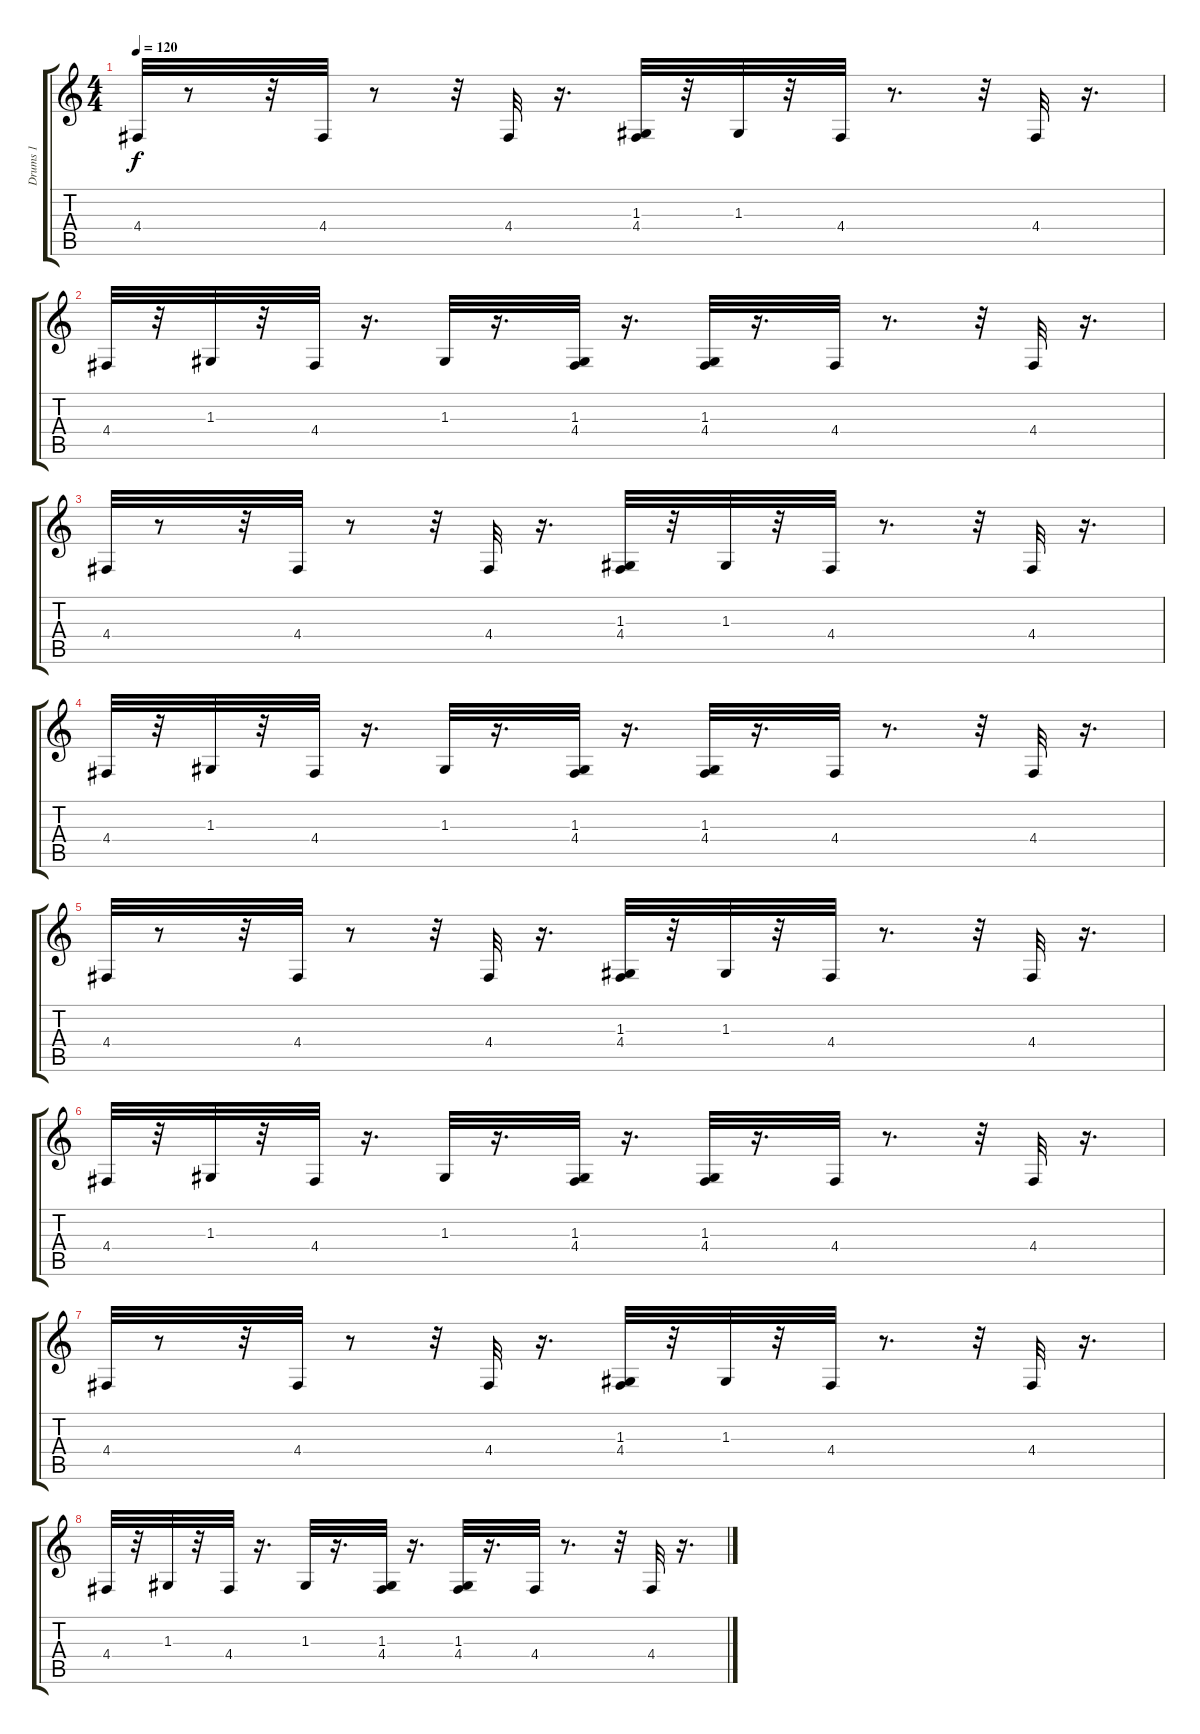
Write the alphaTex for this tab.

\track ("Drums 1" "Drums 1") {instrument synthdrum}
\staff {score tabs}
\tuning (E4 B3 G3 D3 A2 E2) {hide}
\ts (4 4)
\tempo 120
\clef g2
\ks c
4.4.32{dy f} r.8 r.32 4.4.32 r.8 r.32 4.4.32 r.16{d} (1.3 4.4).32 r.32 1.3.32 r.32 4.4.32 r.8{d} r.32 4.4.32 r.16{d} |
4.4.32 r.32 1.3.32 r.32 4.4.32 r.16{d} 1.3.32 r.16{d} (1.3 4.4).32 r.16{d} (1.3 4.4).32 r.16{d} 4.4.32 r.8{d} r.32 4.4.32 r.16{d} |
4.4.32 r.8 r.32 4.4.32 r.8 r.32 4.4.32 r.16{d} (1.3 4.4).32 r.32 1.3.32 r.32 4.4.32 r.8{d} r.32 4.4.32 r.16{d} |
4.4.32 r.32 1.3.32 r.32 4.4.32 r.16{d} 1.3.32 r.16{d} (1.3 4.4).32 r.16{d} (1.3 4.4).32 r.16{d} 4.4.32 r.8{d} r.32 4.4.32 r.16{d} |
4.4.32 r.8 r.32 4.4.32 r.8 r.32 4.4.32 r.16{d} (1.3 4.4).32 r.32 1.3.32 r.32 4.4.32 r.8{d} r.32 4.4.32 r.16{d} |
4.4.32 r.32 1.3.32 r.32 4.4.32 r.16{d} 1.3.32 r.16{d} (1.3 4.4).32 r.16{d} (1.3 4.4).32 r.16{d} 4.4.32 r.8{d} r.32 4.4.32 r.16{d} |
4.4.32 r.8 r.32 4.4.32 r.8 r.32 4.4.32 r.16{d} (1.3 4.4).32 r.32 1.3.32 r.32 4.4.32 r.8{d} r.32 4.4.32 r.16{d} |
4.4.32 r.32 1.3.32 r.32 4.4.32 r.16{d} 1.3.32 r.16{d} (1.3 4.4).32 r.16{d} (1.3 4.4).32 r.16{d} 4.4.32 r.8{d} r.32 4.4.32 r.16{d}
